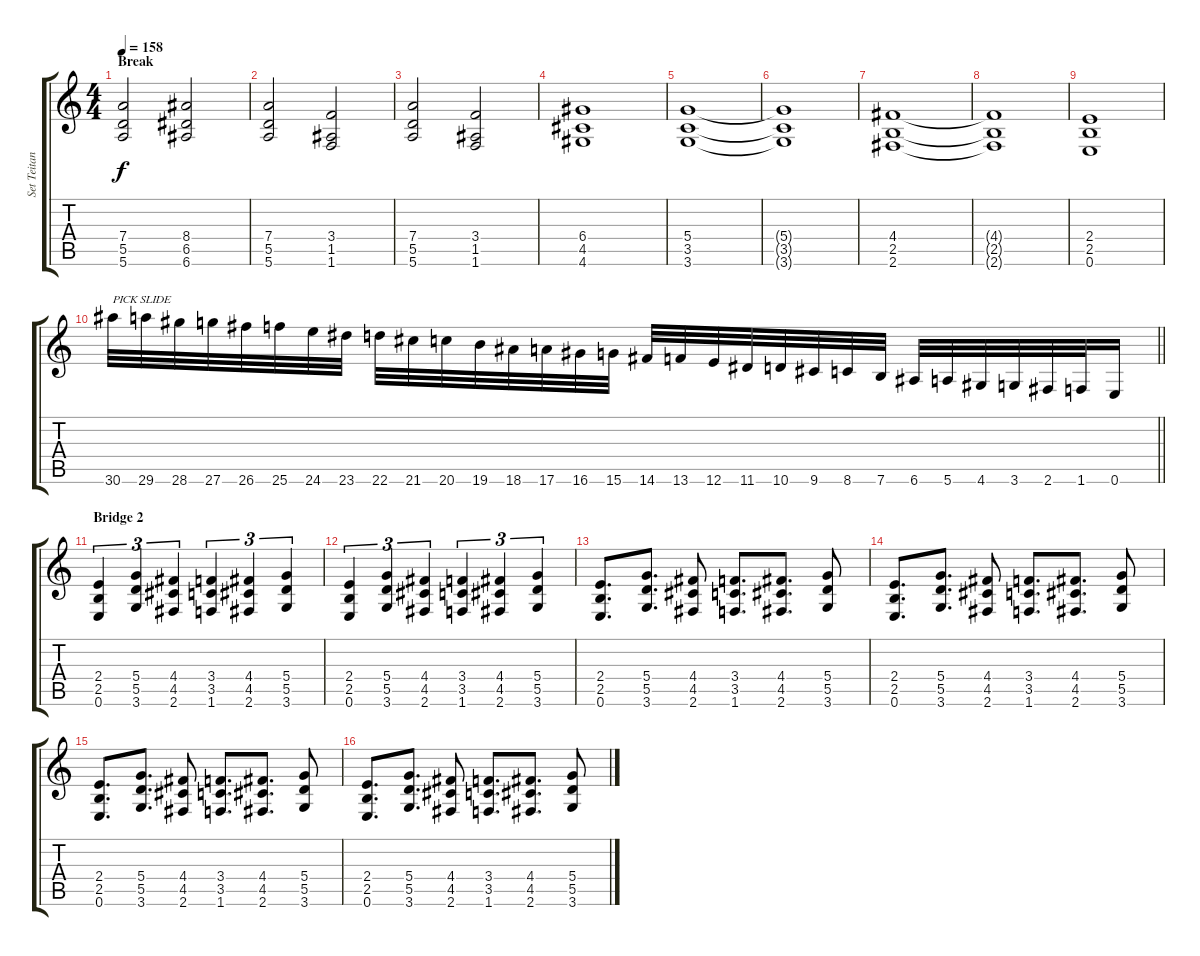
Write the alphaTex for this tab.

\track ("Set Teitan" "Set Teitan") {instrument distortionguitar}
\staff {score tabs}
\tuning (E4 B3 G3 D3 A2 E2) {hide}
\ts (4 4)
\section ("" "Break")
\tempo 158
\clef g2
\ks c
(7.4 5.5 5.6).2{dy f} (8.4 6.5 6.6).2 |
(7.4 5.5 5.6).2 (3.4 1.5 1.6).2 |
(7.4 5.5 5.6).2 (3.4 1.5 1.6).2 |
(6.4 4.5 4.6).1 |
(5.4 3.5 3.6).1 |
(5.4{t} 3.5{t} 3.6{t}).1 |
(4.4 2.5 2.6).1 |
(4.4{t} 2.5{t} 2.6{t}).1 |
(2.4 2.5 0.6).1 |
\barLineRight lightlight
30.6.32{txt "PICK SLIDE"} 29.6.32 28.6.32 27.6.32 26.6.32 25.6.32 24.6.32 23.6.32 22.6.32 21.6.32 20.6.32 19.6.32 18.6.32 17.6.32 16.6.32 15.6.32 14.6.32 13.6.32 12.6.32 11.6.32 10.6.32 9.6.32 8.6.32 7.6.32 6.6.32 5.6.32 4.6.32 3.6.32 2.6.32 1.6.32 0.6.16 |
\section ("" "Bridge 2")
(2.4 2.5 0.6).4{tu (3 2)} (5.4 5.5 3.6).4{tu (3 2)} (4.4 4.5 2.6).4{tu (3 2)} (3.4 3.5 1.6).4{tu (3 2)} (4.4 4.5 2.6).4{tu (3 2)} (5.4 5.5 3.6).4{tu (3 2)} |
(2.4 2.5 0.6).4{tu (3 2)} (5.4 5.5 3.6).4{tu (3 2)} (4.4 4.5 2.6).4{tu (3 2)} (3.4 3.5 1.6).4{tu (3 2)} (4.4 4.5 2.6).4{tu (3 2)} (5.4 5.5 3.6).4{tu (3 2)} |
(2.4 2.5 0.6).8{d} (5.4 5.5 3.6).8{d} (4.4 4.5 2.6).8 (3.4 3.5 1.6).8{d} (4.4 4.5 2.6).8{d} (5.4 5.5 3.6).8 |
(2.4 2.5 0.6).8{d} (5.4 5.5 3.6).8{d} (4.4 4.5 2.6).8 (3.4 3.5 1.6).8{d} (4.4 4.5 2.6).8{d} (5.4 5.5 3.6).8 |
(2.4 2.5 0.6).8{d} (5.4 5.5 3.6).8{d} (4.4 4.5 2.6).8 (3.4 3.5 1.6).8{d} (4.4 4.5 2.6).8{d} (5.4 5.5 3.6).8 |
(2.4 2.5 0.6).8{d} (5.4 5.5 3.6).8{d} (4.4 4.5 2.6).8 (3.4 3.5 1.6).8{d} (4.4 4.5 2.6).8{d} (5.4 5.5 3.6).8
